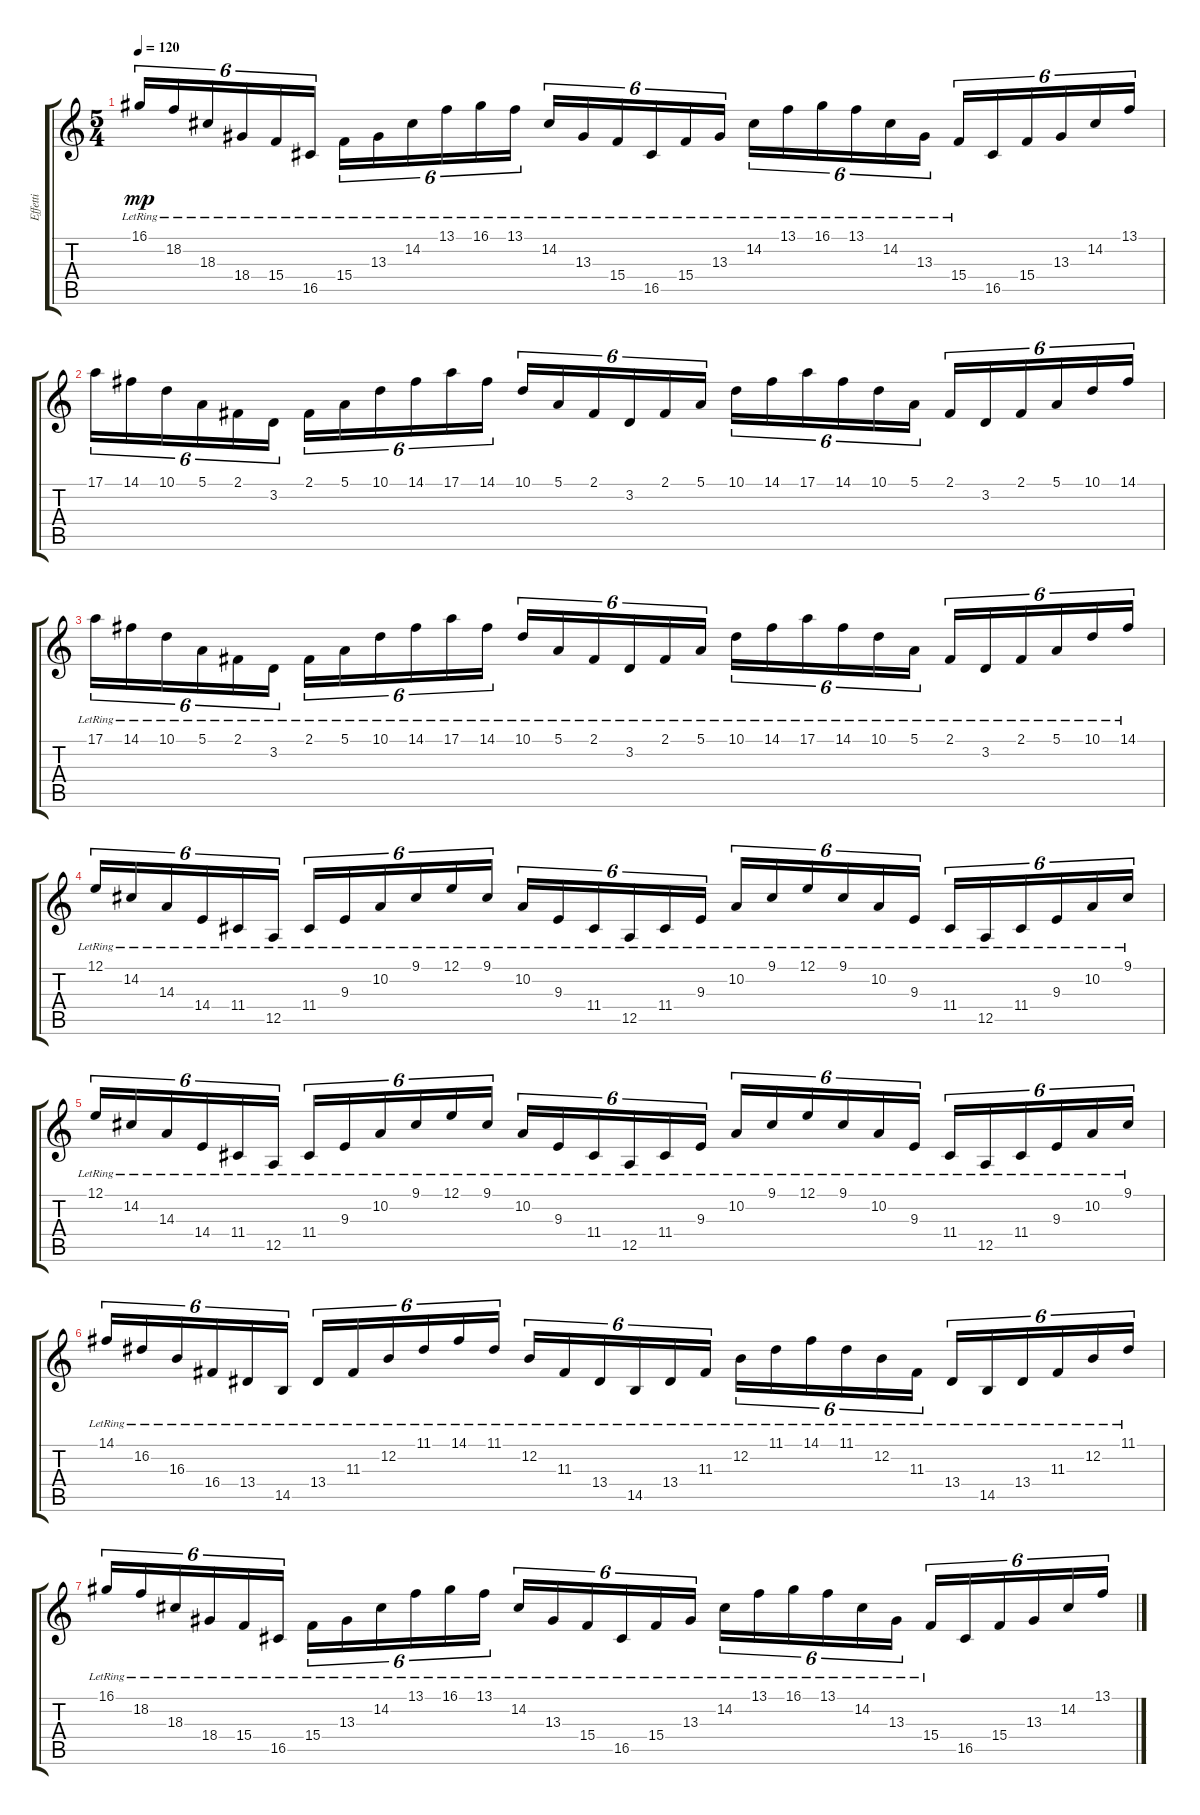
\track ("Effetti" "Effetti") {instrument fx2soundtrack}
\staff {score tabs}
\tuning (E4 B3 G3 D3 A2 E2) {hide}
\ts (5 4)
\tempo 120
\clef g2
\ks c
16.1{lr}.16{tu (6 4) dy mp instrument fx7echoes} 18.2{lr}.16{tu (6 4)} 18.3{lr}.16{tu (6 4)} 18.4{lr}.16{tu (6 4)} 15.4{lr}.16{tu (6 4)} 16.5{lr}.16{tu (6 4)} 15.4{lr}.16{tu (6 4)} 13.3{lr}.16{tu (6 4)} 14.2{lr}.16{tu (6 4)} 13.1{lr}.16{tu (6 4)} 16.1{lr}.16{tu (6 4)} 13.1{lr}.16{tu (6 4)} 14.2{lr}.16{tu (6 4)} 13.3{lr}.16{tu (6 4)} 15.4{lr}.16{tu (6 4)} 16.5{lr}.16{tu (6 4)} 15.4{lr}.16{tu (6 4)} 13.3{lr}.16{tu (6 4)} 14.2{lr}.16{tu (6 4)} 13.1{lr}.16{tu (6 4)} 16.1{lr}.16{tu (6 4)} 13.1{lr}.16{tu (6 4)} 14.2{lr}.16{tu (6 4)} 13.3{lr}.16{tu (6 4)} 15.4{lr}.16{tu (6 4)} 16.5.16{tu (6 4)} 15.4.16{tu (6 4)} 13.3.16{tu (6 4)} 14.2.16{tu (6 4)} 13.1.16{tu (6 4)} |
17.1.16{tu (6 4) volume 13 instrument fx7echoes} 14.1.16{tu (6 4)} 10.1.16{tu (6 4)} 5.1.16{tu (6 4)} 2.1.16{tu (6 4)} 3.2.16{tu (6 4)} 2.1.16{tu (6 4)} 5.1.16{tu (6 4)} 10.1.16{tu (6 4)} 14.1.16{tu (6 4)} 17.1.16{tu (6 4)} 14.1.16{tu (6 4)} 10.1.16{tu (6 4)} 5.1.16{tu (6 4)} 2.1.16{tu (6 4)} 3.2.16{tu (6 4)} 2.1.16{tu (6 4)} 5.1.16{tu (6 4)} 10.1.16{tu (6 4)} 14.1.16{tu (6 4)} 17.1.16{tu (6 4)} 14.1.16{tu (6 4)} 10.1.16{tu (6 4)} 5.1.16{tu (6 4)} 2.1.16{tu (6 4)} 3.2.16{tu (6 4)} 2.1.16{tu (6 4)} 5.1.16{tu (6 4)} 10.1.16{tu (6 4)} 14.1.16{tu (6 4)} |
17.1{lr}.16{tu (6 4) instrument fx7echoes} 14.1{lr}.16{tu (6 4)} 10.1{lr}.16{tu (6 4)} 5.1{lr}.16{tu (6 4)} 2.1{lr}.16{tu (6 4)} 3.2{lr}.16{tu (6 4)} 2.1{lr}.16{tu (6 4)} 5.1{lr}.16{tu (6 4)} 10.1{lr}.16{tu (6 4)} 14.1{lr}.16{tu (6 4)} 17.1{lr}.16{tu (6 4)} 14.1{lr}.16{tu (6 4)} 10.1{lr}.16{tu (6 4)} 5.1{lr}.16{tu (6 4)} 2.1{lr}.16{tu (6 4)} 3.2{lr}.16{tu (6 4)} 2.1{lr}.16{tu (6 4)} 5.1{lr}.16{tu (6 4)} 10.1{lr}.16{tu (6 4)} 14.1{lr}.16{tu (6 4)} 17.1{lr}.16{tu (6 4)} 14.1{lr}.16{tu (6 4)} 10.1{lr}.16{tu (6 4)} 5.1{lr}.16{tu (6 4)} 2.1{lr}.16{tu (6 4)} 3.2{lr}.16{tu (6 4)} 2.1{lr}.16{tu (6 4)} 5.1{lr}.16{tu (6 4)} 10.1{lr}.16{tu (6 4)} 14.1{lr}.16{tu (6 4)} |
12.1{lr}.16{tu (6 4) instrument fx7echoes} 14.2{lr}.16{tu (6 4)} 14.3{lr}.16{tu (6 4)} 14.4{lr}.16{tu (6 4)} 11.4{lr}.16{tu (6 4)} 12.5{lr}.16{tu (6 4)} 11.4{lr}.16{tu (6 4)} 9.3{lr}.16{tu (6 4)} 10.2{lr}.16{tu (6 4)} 9.1{lr}.16{tu (6 4)} 12.1{lr}.16{tu (6 4)} 9.1{lr}.16{tu (6 4)} 10.2{lr}.16{tu (6 4)} 9.3{lr}.16{tu (6 4)} 11.4{lr}.16{tu (6 4)} 12.5{lr}.16{tu (6 4)} 11.4{lr}.16{tu (6 4)} 9.3{lr}.16{tu (6 4)} 10.2{lr}.16{tu (6 4)} 9.1{lr}.16{tu (6 4)} 12.1{lr}.16{tu (6 4)} 9.1{lr}.16{tu (6 4)} 10.2{lr}.16{tu (6 4)} 9.3{lr}.16{tu (6 4)} 11.4{lr}.16{tu (6 4)} 12.5{lr}.16{tu (6 4)} 11.4{lr}.16{tu (6 4)} 9.3{lr}.16{tu (6 4)} 10.2{lr}.16{tu (6 4)} 9.1{lr}.16{tu (6 4)} |
12.1{lr}.16{tu (6 4) instrument fx7echoes} 14.2{lr}.16{tu (6 4)} 14.3{lr}.16{tu (6 4)} 14.4{lr}.16{tu (6 4)} 11.4{lr}.16{tu (6 4)} 12.5{lr}.16{tu (6 4)} 11.4{lr}.16{tu (6 4)} 9.3{lr}.16{tu (6 4)} 10.2{lr}.16{tu (6 4)} 9.1{lr}.16{tu (6 4)} 12.1{lr}.16{tu (6 4)} 9.1{lr}.16{tu (6 4)} 10.2{lr}.16{tu (6 4)} 9.3{lr}.16{tu (6 4)} 11.4{lr}.16{tu (6 4)} 12.5{lr}.16{tu (6 4)} 11.4{lr}.16{tu (6 4)} 9.3{lr}.16{tu (6 4)} 10.2{lr}.16{tu (6 4)} 9.1{lr}.16{tu (6 4)} 12.1{lr}.16{tu (6 4)} 9.1{lr}.16{tu (6 4)} 10.2{lr}.16{tu (6 4)} 9.3{lr}.16{tu (6 4)} 11.4{lr}.16{tu (6 4)} 12.5{lr}.16{tu (6 4)} 11.4{lr}.16{tu (6 4)} 9.3{lr}.16{tu (6 4)} 10.2{lr}.16{tu (6 4)} 9.1{lr}.16{tu (6 4)} |
14.1{lr}.16{tu (6 4) instrument fx7echoes} 16.2{lr}.16{tu (6 4)} 16.3{lr}.16{tu (6 4)} 16.4{lr}.16{tu (6 4)} 13.4{lr}.16{tu (6 4)} 14.5{lr}.16{tu (6 4)} 13.4{lr}.16{tu (6 4)} 11.3{lr}.16{tu (6 4)} 12.2{lr}.16{tu (6 4)} 11.1{lr}.16{tu (6 4)} 14.1{lr}.16{tu (6 4)} 11.1{lr}.16{tu (6 4)} 12.2{lr}.16{tu (6 4)} 11.3{lr}.16{tu (6 4)} 13.4{lr}.16{tu (6 4)} 14.5{lr}.16{tu (6 4)} 13.4{lr}.16{tu (6 4)} 11.3{lr}.16{tu (6 4)} 12.2{lr}.16{tu (6 4)} 11.1{lr}.16{tu (6 4)} 14.1{lr}.16{tu (6 4)} 11.1{lr}.16{tu (6 4)} 12.2{lr}.16{tu (6 4)} 11.3{lr}.16{tu (6 4)} 13.4{lr}.16{tu (6 4)} 14.5{lr}.16{tu (6 4)} 13.4{lr}.16{tu (6 4)} 11.3{lr}.16{tu (6 4)} 12.2{lr}.16{tu (6 4)} 11.1{lr}.16{tu (6 4)} |
16.1{lr}.16{tu (6 4) instrument fx7echoes} 18.2{lr}.16{tu (6 4)} 18.3{lr}.16{tu (6 4)} 18.4{lr}.16{tu (6 4)} 15.4{lr}.16{tu (6 4)} 16.5{lr}.16{tu (6 4)} 15.4{lr}.16{tu (6 4)} 13.3{lr}.16{tu (6 4)} 14.2{lr}.16{tu (6 4)} 13.1{lr}.16{tu (6 4)} 16.1{lr}.16{tu (6 4)} 13.1{lr}.16{tu (6 4)} 14.2{lr}.16{tu (6 4)} 13.3{lr}.16{tu (6 4)} 15.4{lr}.16{tu (6 4)} 16.5{lr}.16{tu (6 4)} 15.4{lr}.16{tu (6 4)} 13.3{lr}.16{tu (6 4)} 14.2{lr}.16{tu (6 4)} 13.1{lr}.16{tu (6 4)} 16.1{lr}.16{tu (6 4)} 13.1{lr}.16{tu (6 4)} 14.2{lr}.16{tu (6 4)} 13.3{lr}.16{tu (6 4)} 15.4{lr}.16{tu (6 4)} 16.5.16{tu (6 4)} 15.4.16{tu (6 4)} 13.3.16{tu (6 4)} 14.2.16{tu (6 4)} 13.1.16{tu (6 4)}
